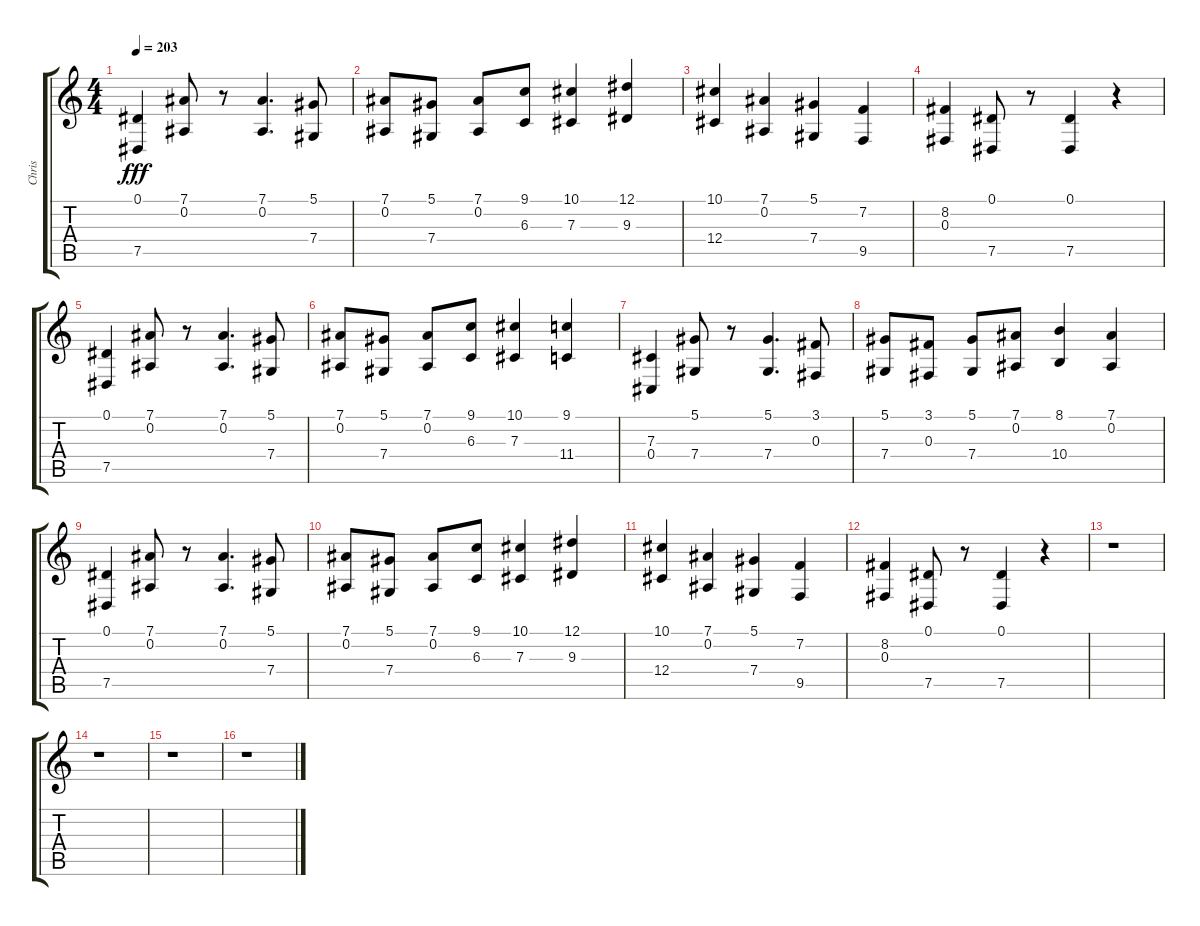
\track ("Chris" "Chris") {instrument accordion}
\staff {score tabs}
\tuning (Eb4 Bb3 Gb3 Db3 Ab2 Eb2) {hide}
\ts (4 4)
\tempo 203
\clef g2
\ks c
(0.1 7.5).4{dy fff} (7.1 0.2).8 r.8 (7.1 0.2).4{d} (5.1 7.4).8 |
(7.1 0.2).8 (5.1 7.4).8 (7.1 0.2).8 (9.1 6.3).8 (10.1 7.3).4 (12.1 9.3).4 |
(10.1 12.4).4 (7.1 0.2).4 (5.1 7.4).4 (7.2 9.5).4 |
(8.2 0.3).4 (0.1 7.5).8 r.8 (0.1 7.5).4 r.4 |
(0.1 7.5).4 (7.1 0.2).8 r.8 (7.1 0.2).4{d} (5.1 7.4).8 |
(7.1 0.2).8 (5.1 7.4).8 (7.1 0.2).8 (9.1 6.3).8 (10.1 7.3).4 (9.1 11.4).4 |
(7.3 0.4).4 (5.1 7.4).8 r.8 (5.1 7.4).4{d} (3.1 0.3).8 |
(5.1 7.4).8 (3.1 0.3).8 (5.1 7.4).8 (7.1 0.2).8 (8.1 10.4).4 (7.1 0.2).4 |
(0.1 7.5).4 (7.1 0.2).8 r.8 (7.1 0.2).4{d} (5.1 7.4).8 |
(7.1 0.2).8 (5.1 7.4).8 (7.1 0.2).8 (9.1 6.3).8 (10.1 7.3).4 (12.1 9.3).4 |
(10.1 12.4).4 (7.1 0.2).4 (5.1 7.4).4 (7.2 9.5).4 |
(8.2 0.3).4 (0.1 7.5).8 r.8 (0.1 7.5).4 r.4 |
r.1 |
r.1 |
r.1 |
r.1
